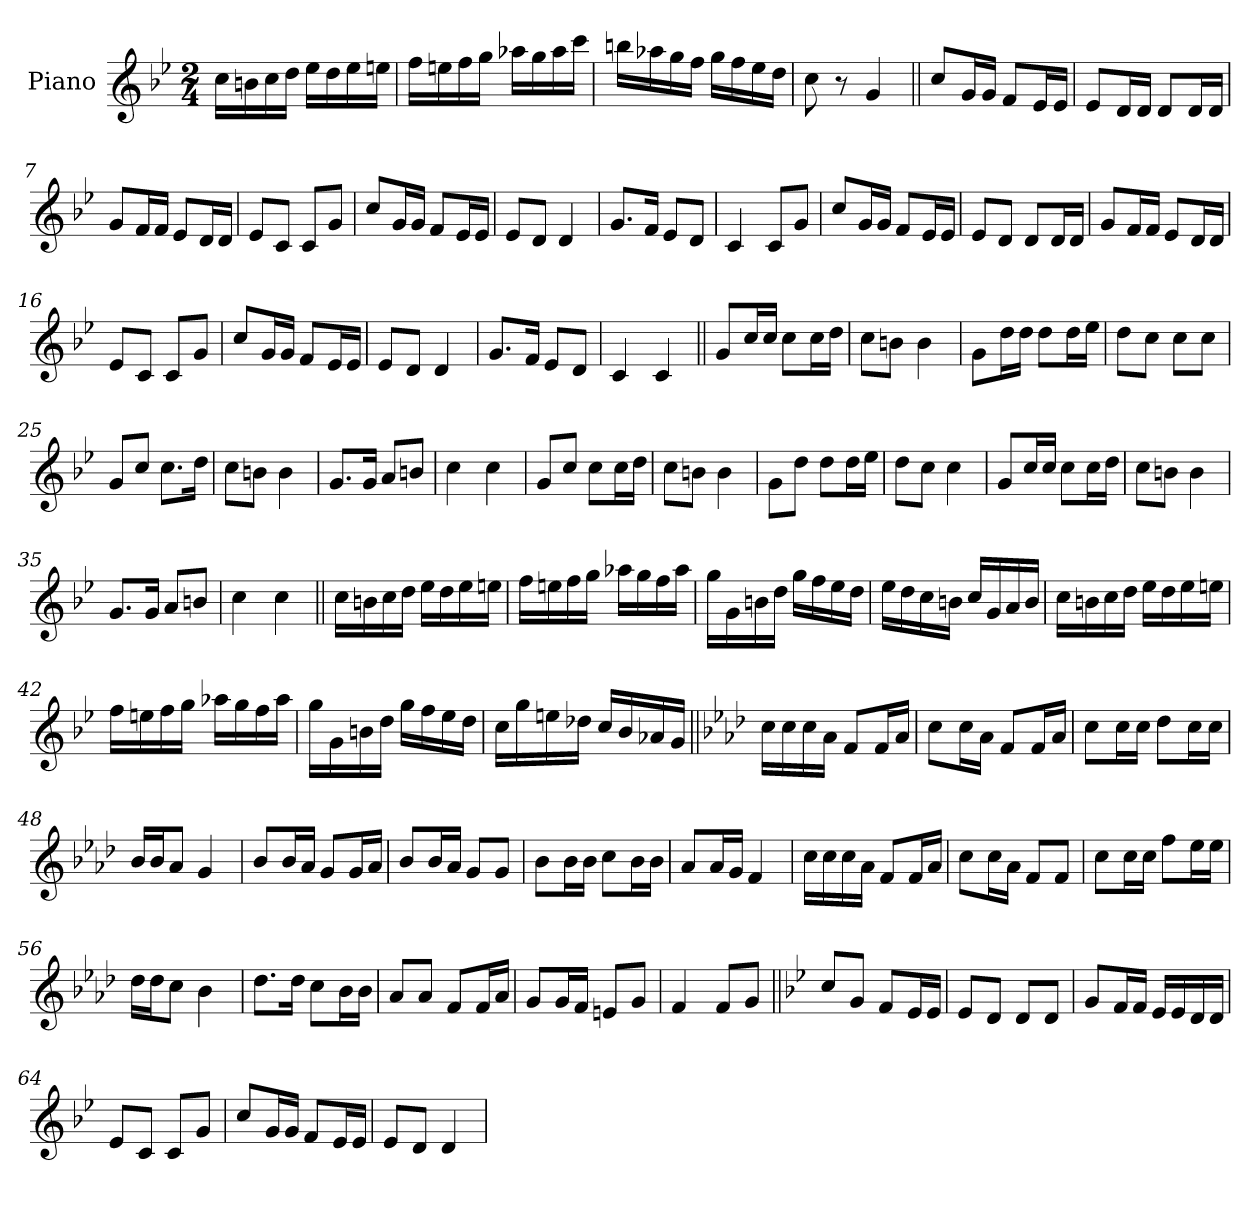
**kern
*part1
*staff1
*I"Piano
*I'Pno.
*clefG2
*k[b-e-]
*M2/4
*MM115
=1
16cc!LL
16bn!
16cc!
16dd!JJ
16ee-!LL
16dd!
16ee-!
16een!JJ
=2
16ff!LL
16een!
16ff!
16gg!JJ
16aa-X!LL
16gg!
16aa-!
16ccc!JJ
=3
16bbn!LL
16aa-X!
16gg!
16ff!JJ
16gg!LL
16ff!
16ee-!
16dd!JJ
=4
8cc!
8r
4g
=5||
8ccL
16gL
16gJJ
8fL
16e-L
16e-JJ
=6
8e-L
16dL
16dJJ
8dL
16dL
16dJJ
=7
8gL
16fL
16fJJ
8e-L
16dL
16dJJ
=8
8e-L
8cJ
8cL
8gJ
=9
8ccL
16gL
16gJJ
8fL
16e-L
16e-JJ
=10
8e-L
8dJ
4d
=11
8.gL
16fJk
8e-L
8dJ
=12
4c
8cL
8gJ
=13
8ccL
16gL
16gJJ
8fL
16e-L
16e-JJ
=14
8e-L
8dJ
8dL
16dL
16dJJ
=15
8gL
16fL
16fJJ
8e-L
16dL
16dJJ
=16
8e-L
8cJ
8cL
8gJ
=17
8ccL
16gL
16gJJ
8fL
16e-L
16e-JJ
=18
8e-L
8dJ
4d
=19
8.gL
16fJk
8e-L
8dJ
=20
4c
4c
=21||
8gL
16ccL
16ccJJ
8ccL
16ccL
16ddJJ
=22
8ccL
8bnJ
4b
=23
8gL
16ddL
16ddJJ
8ddL
16ddL
16ee-JJ
=24
8ddL
8ccJ
8ccL
8ccJ
=25
8gL
8ccJ
8.ccL
16ddJk
=26
8ccL
8bnJ
4b
=27
8.gL
16gJk
8aL
8bnJ
=28
4cc
4cc
=29
8gL
8ccJ
8ccL
16ccL
16ddJJ
=30
8ccL
8bnJ
4b
=31
8gL
8ddJ
8ddL
16ddL
16ee-JJ
=32
8ddL
8ccJ
4cc
=33
8gL
16ccL
16ccJJ
8ccL
16ccL
16ddJJ
=34
8ccL
8bnJ
4b
=35
8.gL
16gJk
8aL
8bnJ
=36
4cc
4cc
=37||
16cc!LL
16bn!
16cc!
16dd!JJ
16ee-!LL
16dd!
16ee-!
16een!JJ
=38
16ff!LL
16een!
16ff!
16gg!JJ
16aa-X!LL
16gg!
16ff!
16aa-!JJ
=39
16gg!LL
16g!
16bn!
16dd!JJ
16gg!LL
16ff!
16ee-!
16dd!JJ
=40
16ee-!LL
16dd!
16cc!
16bn!JJ
16cc!LL
16g!
16a!
16b!JJ
=41
16cc!LL
16bn!
16cc!
16dd!JJ
16ee-!LL
16dd!
16ee-!
16een!JJ
=42
16ff!LL
16een!
16ff!
16gg!JJ
16aa-X!LL
16gg!
16ff!
16aa-!JJ
=43
16gg!LL
16g!
16bn!
16dd!JJ
16gg!LL
16ff!
16ee-!
16dd!JJ
=44
16cc!LL
16gg!
16een!
16dd-X!JJ
16cc!LL
16b-!
16a-X!
16g!JJ
=45||
*k[b-e-a-d-]
16ccLL
16cc
16cc
16a-JJ
8fL
16fL
16a-JJ
=46
8ccL
16ccL
16a-JJ
8fL
16fL
16a-JJ
=47
8ccL
16ccL
16ccJJ
8dd-L
16ccL
16ccJJ
=48
16b-LL
16b-J
8a-J
4g
=49
8b-L
16b-L
16a-JJ
8gL
16gL
16a-JJ
=50
8b-L
16b-L
16a-JJ
8gL
8gJ
=51
8b-L
16b-L
16b-JJ
8ccL
16b-L
16b-JJ
=52
8a-L
16a-L
16gJJ
4f
=53
16ccLL
16cc
16cc
16a-JJ
8fL
16fL
16a-JJ
=54
8ccL
16ccL
16a-JJ
8fL
8fJ
=55
8ccL
16ccL
16ccJJ
8ffL
16ee-L
16ee-JJ
=56
16dd-LL
16dd-J
8ccJ
4b-
=57
8.dd-L
16dd-Jk
8ccL
16b-L
16b-JJ
=58
8a-L
8a-J
8fL
16fL
16a-JJ
=59
8gL
16gL
16fJJ
8enL
8gJ
=60
4f
8fL
8gJ
=61||
*k[b-e-]
8ccL
8gJ
8fL
16e-L
16e-JJ
=62
8e-L
8dJ
8dL
8dJ
=63
8gL
16fL
16fJJ
16e-LL
16e-
16d
16dJJ
=64
8e-L
8cJ
8cL
8gJ
=65
8ccL
16gL
16gJJ
8fL
16e-L
16e-JJ
=66
8e-L
8dJ
4d
=
*-
